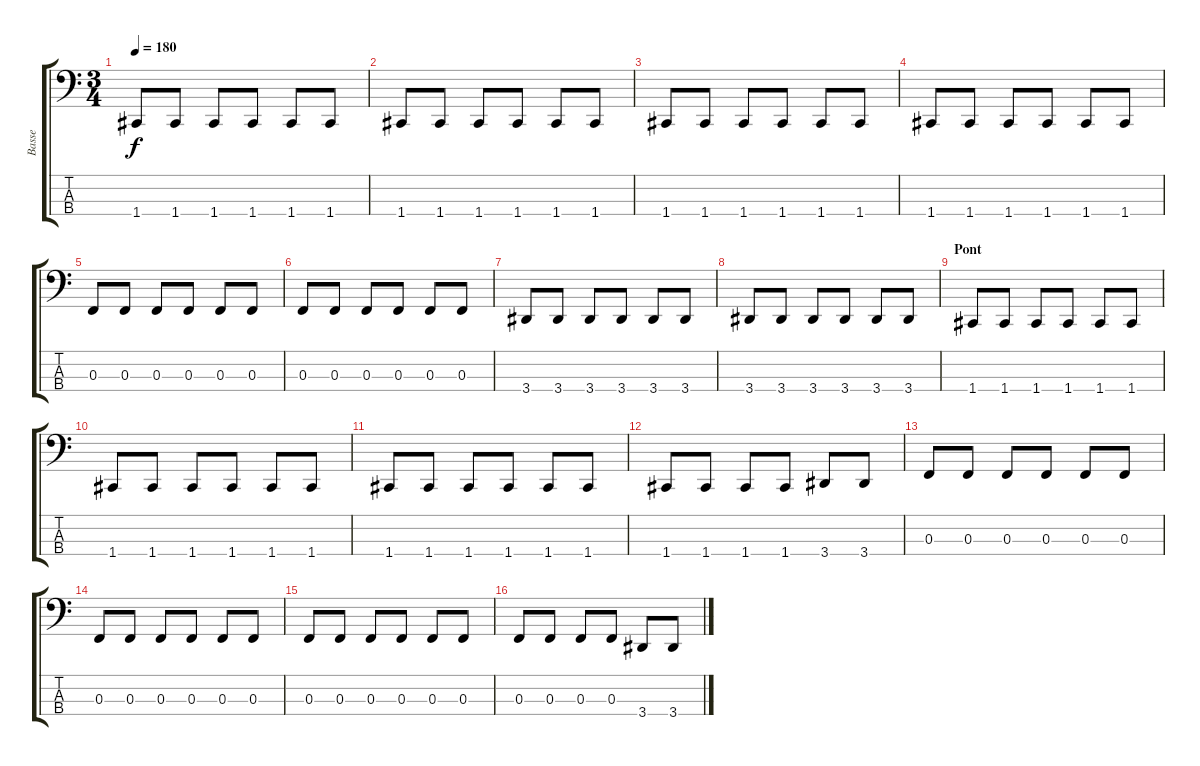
\track ("Basse" "Basse") {instrument electricbasspick}
\staff {score tabs}
\tuning (Eb2 Bb1 F1 C1) {hide}
\ts (3 4)
\tempo 180
\clef f4
\ks c
1.4.8{dy f} 1.4.8 1.4.8 1.4.8 1.4.8 1.4.8 |
1.4.8 1.4.8 1.4.8 1.4.8 1.4.8 1.4.8 |
1.4.8 1.4.8 1.4.8 1.4.8 1.4.8 1.4.8 |
1.4.8 1.4.8 1.4.8 1.4.8 1.4.8 1.4.8 |
0.3.8 0.3.8 0.3.8 0.3.8 0.3.8 0.3.8 |
0.3.8 0.3.8 0.3.8 0.3.8 0.3.8 0.3.8 |
3.4.8 3.4.8 3.4.8 3.4.8 3.4.8 3.4.8 |
3.4.8 3.4.8 3.4.8 3.4.8 3.4.8 3.4.8 |
\section ("" "Pont")
1.4.8 1.4.8 1.4.8 1.4.8 1.4.8 1.4.8 |
1.4.8 1.4.8 1.4.8 1.4.8 1.4.8 1.4.8 |
1.4.8 1.4.8 1.4.8 1.4.8 1.4.8 1.4.8 |
1.4.8 1.4.8 1.4.8 1.4.8 3.4.8 3.4.8 |
0.3.8 0.3.8 0.3.8 0.3.8 0.3.8 0.3.8 |
0.3.8 0.3.8 0.3.8 0.3.8 0.3.8 0.3.8 |
0.3.8 0.3.8 0.3.8 0.3.8 0.3.8 0.3.8 |
0.3.8 0.3.8 0.3.8 0.3.8 3.4.8 3.4.8
